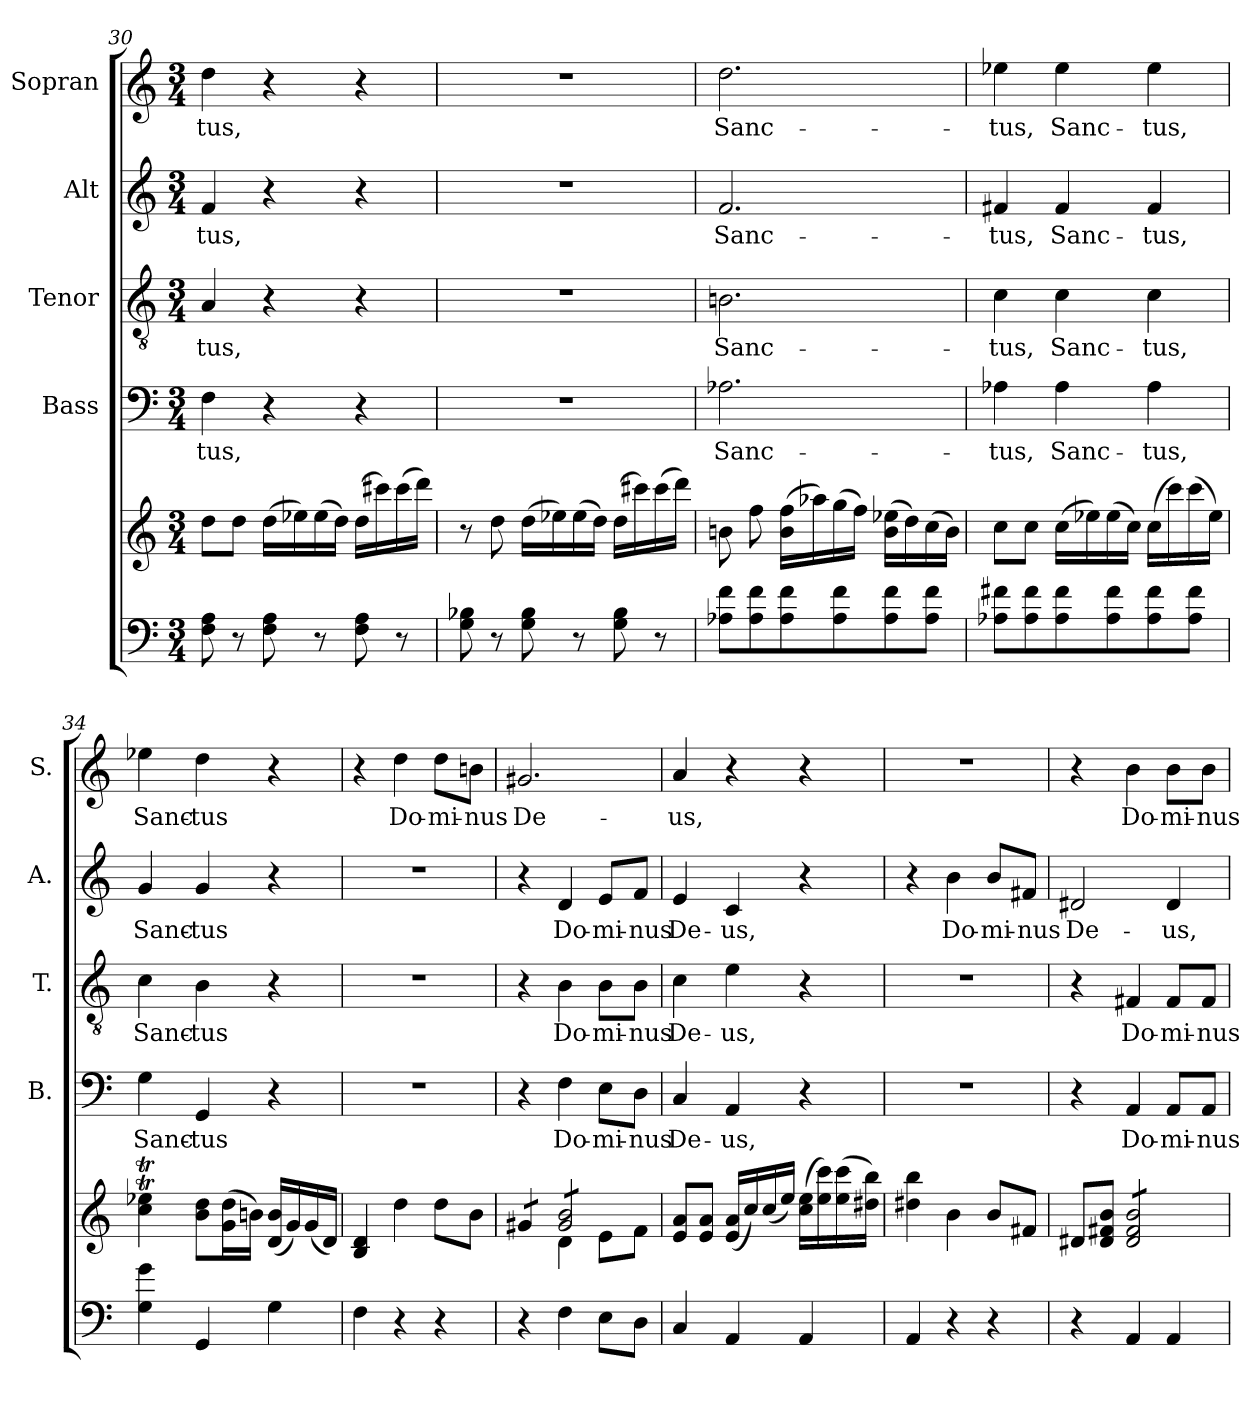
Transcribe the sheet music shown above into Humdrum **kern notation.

**kern	**kern	**kern	**text	**kern	**text	**kern	**text	**kern	**text
*part5	*part5	*part4	*part4	*part3	*part3	*part2	*part2	*part1	*part1
*staff6	*staff5	*staff4	*staff4	*staff3	*staff3	*staff2	*staff2	*staff1	*staff1
*	*	*I"Bass	*	*I"Tenor	*	*I"Alt	*	*I"Sopran	*
*	*	*I'B.	*	*I'T.	*	*I'A.	*	*I'S.	*
*clefF4	*clefG2	*clefF4	*	*clefGv2	*	*clefG2	*	*clefG2	*
*k[]	*k[]	*k[]	*	*k[]	*	*k[]	*	*k[]	*
*C:	*C:	*C:	*	*C:	*	*C:	*	*C:	*
*M3/4	*M3/4	*M3/4	*	*M3/4	*	*M3/4	*	*M3/4	*
=30	=30	=30	=30	=30	=30	=30	=30	=30	=30
!	!	!	!LO:LY:b	!	!LO:LY:b	!	!LO:LY:b	!	!LO:LY:b
8F\ 8A\	8dd\L	4F\	-tus,	4A/	-tus,	4f/	-tus,	4dd\	-tus,
8r	8dd\J	.	.	.	.	.	.	.	.
8F\ 8A\	(>16dd\LL	4r	.	4r	.	4r	.	4r	.
.	16ee-X\)	.	.	.	.	.	.	.	.
8r	(>16ee-\	.	.	.	.	.	.	.	.
.	16dd\JJ)	.	.	.	.	.	.	.	.
8F\ 8A\	(>16dd\LL	4r	.	4r	.	4r	.	4r	.
.	16ccc#X\)	.	.	.	.	.	.	.	.
8r	(>16ccc#\	.	.	.	.	.	.	.	.
.	16ddd\JJ)	.	.	.	.	.	.	.	.
=31	=31	=31	=31	=31	=31	=31	=31	=31	=31
8G\ 8B-X\	8r	2.r	.	2.r	.	2.r	.	2.r	.
8r	8dd\	.	.	.	.	.	.	.	.
8G\ 8B-\	(>16dd\LL	.	.	.	.	.	.	.	.
.	16ee-X\)	.	.	.	.	.	.	.	.
8r	(>16ee-\	.	.	.	.	.	.	.	.
.	16dd\JJ)	.	.	.	.	.	.	.	.
8G\ 8B-\	(>16dd\LL	.	.	.	.	.	.	.	.
.	16ccc#X\)	.	.	.	.	.	.	.	.
8r	(>16ccc#\	.	.	.	.	.	.	.	.
.	16ddd\JJ)	.	.	.	.	.	.	.	.
=32	=32	=32	=32	=32	=32	=32	=32	=32	=32
!	!	!	!LO:LY:b	!	!LO:LY:b	!	!LO:LY:b	!	!LO:LY:b
8A-X\ 8f\L	8bn\	2.A-X\	Sanc-	2.Bn\	Sanc-	2.f/	Sanc-	2.dd\	Sanc-
8A-\ 8f\	8ff\	.	.	.	.	.	.	.	.
8A-\ 8f\	(>16b\ 16ff\LL	.	.	.	.	.	.	.	.
.	16aa-X\)	.	.	.	.	.	.	.	.
8A-\ 8f\	(>16gg\	.	.	.	.	.	.	.	.
.	16ff\JJ)	.	.	.	.	.	.	.	.
8A-\ 8f\	(>16b\ 16ee-X\LL	.	.	.	.	.	.	.	.
.	16dd\)	.	.	.	.	.	.	.	.
8A-\ 8f\J	(>16cc\	.	.	.	.	.	.	.	.
.	16b\JJ)	.	.	.	.	.	.	.	.
!!LO:LB:g=z
=33	=33	=33	=33	=33	=33	=33	=33	=33	=33
!	!	!	!LO:LY:b	!	!LO:LY:b	!	!LO:LY:b	!	!LO:LY:b
8A-X\ 8f#X\L	8cc\L	4A-X\	-tus,	4c\	-tus,	4f#X/	-tus,	4ee-X\	-tus,
8A-\ 8f#\	8cc\J	.	.	.	.	.	.	.	.
!	!	!	!LO:LY:b	!	!LO:LY:b	!	!LO:LY:b	!	!LO:LY:b
8A-\ 8f#\	(>16cc\LL	4A-\	Sanc-	4c\	Sanc-	4f#/	Sanc-	4ee-\	Sanc-
.	16ee-X\)	.	.	.	.	.	.	.	.
8A-\ 8f#\	(>16ee-\	.	.	.	.	.	.	.	.
.	16cc\JJ)	.	.	.	.	.	.	.	.
!	!	!	!LO:LY:b	!	!LO:LY:b	!	!LO:LY:b	!	!LO:LY:b
8A-\ 8f#\	(>16cc\LL	4A-\	-tus,	4c\	-tus,	4f#/	-tus,	4ee-\	-tus,
.	16ccc\)	.	.	.	.	.	.	.	.
8A-\ 8f#\J	(>16ccc\	.	.	.	.	.	.	.	.
.	16ee-\JJ)	.	.	.	.	.	.	.	.
=34	=34	=34	=34	=34	=34	=34	=34	=34	=34
!	!	!	!LO:LY:b	!	!LO:LY:b	!	!LO:LY:b	!	!LO:LY:b
4G\ 4g\	4cc\T 4ee-X\T	4G\	Sanc-	4c\	Sanc-	4g/	Sanc-	4ee-X\	Sanc-
!	!	!	!LO:LY:b	!	!LO:LY:b	!	!LO:LY:b	!	!LO:LY:b
4GG/	8b\ 8dd\L	4GG/	-tus	4B\	-tus	4g/	-tus	4dd\	-tus
.	(>16g\ 16dd\L	.	.	.	.	.	.	.	.
.	16bn\JJ)	.	.	.	.	.	.	.	.
4G\	(<16d/ 16b/LL	4r	.	4r	.	4r	.	4r	.
.	16g/)	.	.	.	.	.	.	.	.
.	(<16g/	.	.	.	.	.	.	.	.
.	16d/JJ)	.	.	.	.	.	.	.	.
=35	=35	=35	=35	=35	=35	=35	=35	=35	=35
4F\	4B/ 4d/	2.r	.	2.r	.	2.r	.	4r	.
!	!	!	!	!	!	!	!	!	!LO:LY:b
4r	4dd\	.	.	.	.	.	.	4dd\	Do-
!	!	!	!	!	!	!	!	!	!LO:LY:b
4r	8dd\L	.	.	.	.	.	.	8dd\L	-mi-
!	!	!	!	!	!	!	!	!	!LO:LY:b
.	8b\J	.	.	.	.	.	.	8bn\J	-nus
=36	=36	=36	=36	=36	=36	=36	=36	=36	=36
*	*^	*	*	*	*	*	*	*	*
!	!	!	!	!	!	!	!	!	!	!LO:LY:b
*	*tremolo	*	*	*	*	*	*	*	*	*
4r	8g#X/L	4ryy	4r	.	4r	.	4r	.	2.g#X/	De-
.	8g#X/J	.	.	.	.	.	.	.	.	.
!	!	!	!	!LO:LY:b	!	!LO:LY:b	!	!LO:LY:b	!	!
4F\	8g#/ 8b/L	4d\	4F\	Do-	4B\	Do-	4d/	Do-	.	.
.	8g#/ 8b/	.	.	.	.	.	.	.	.	.
!	!	!	!	!LO:LY:b	!	!LO:LY:b	!	!LO:LY:b	!	!
8E\L	8g#/ 8b/	8e\L	8E\L	-mi-	8B\L	-mi-	8e/L	-mi-	.	.
!	!	!	!	!LO:LY:b	!	!LO:LY:b	!	!LO:LY:b	!	!
8D\J	8g#/ 8b/J	8f\J	8D\J	-nus	8B\J	-nus	8f/J	-nus	.	.
*	*Xtremolo	*	*	*	*	*	*	*	*	*
=37	=37	=37	=37	=37	=37	=37	=37	=37	=37	=37
!	!	!	!	!LO:LY:b	!	!LO:LY:b	!	!LO:LY:b	!	!LO:LY:b
*	*v	*v	*	*	*	*	*	*	*	*
4C/	8e/ 8a/L	4C/	De-	4c\	De-	4e/	De-	4a/	-us,
.	8e/ 8a/J	.	.	.	.	.	.	.	.
!	!	!	!LO:LY:b	!	!LO:LY:b	!	!LO:LY:b	!	!
4AA/	(<16e/ 16a/LL	4AA/	-us,	4e\	-us,	4c/	-us,	4r	.
.	16cc/)	.	.	.	.	.	.	.	.
.	(<16cc/	.	.	.	.	.	.	.	.
.	16ee/JJ)	.	.	.	.	.	.	.	.
4AA/	(>16cc\ 16ee\LL	4r	.	4r	.	4r	.	4r	.
.	16ee\ 16ccc\)	.	.	.	.	.	.	.	.
.	(>16ee\ 16ccc\	.	.	.	.	.	.	.	.
.	16dd#X\ 16bb\JJ)	.	.	.	.	.	.	.	.
!!LO:PB:g=z
=38	=38	=38	=38	=38	=38	=38	=38	=38	=38
4AA/	4dd#X\ 4bb\	2.r	.	2.r	.	4r	.	2.r	.
!	!	!	!	!	!	!	!LO:LY:b	!	!
4r	4b\	.	.	.	.	4b\	Do-	.	.
!	!	!	!	!	!	!	!LO:LY:b	!	!
4r	8b/L	.	.	.	.	8b/L	-mi-	.	.
!	!	!	!	!	!	!	!LO:LY:b	!	!
.	8f#X/J	.	.	.	.	8f#X/J	-nus	.	.
=39	=39	=39	=39	=39	=39	=39	=39	=39	=39
!	!	!	!	!	!	!	!LO:LY:b	!	!
4r	8d#X/L	4r	.	4r	.	2d#X/	De-	4r	.
.	8d#/ 8f#X/ 8b/J	.	.	.	.	.	.	.	.
!	!	!	!LO:LY:b	!	!LO:LY:b	!	!	!	!LO:LY:b
*	*tremolo	*	*	*	*	*	*	*	*
4AA/	8d#/ 8f#/ 8b/L	4AA/	Do-	4F#X/	Do-	.	.	4b\	Do-
.	8d#/ 8f#/ 8b/	.	.	.	.	.	.	.	.
!	!	!	!LO:LY:b	!	!LO:LY:b	!	!LO:LY:b	!	!LO:LY:b
4AA/	8d#/ 8f#/ 8b/	8AA/L	-mi-	8F#/L	-mi-	4d#/	-us,	8b\L	-mi-
!	!	!	!LO:LY:b	!	!LO:LY:b	!	!	!	!LO:LY:b
.	8d#/ 8f#/ 8b/J	8AA/J	-nus	8F#/J	-nus	.	.	8b\J	-nus
*	*Xtremolo	*	*	*	*	*	*	*	*
=	=	=	=	=	=	=	=	=	=
*-	*-	*-	*-	*-	*-	*-	*-	*-	*-
